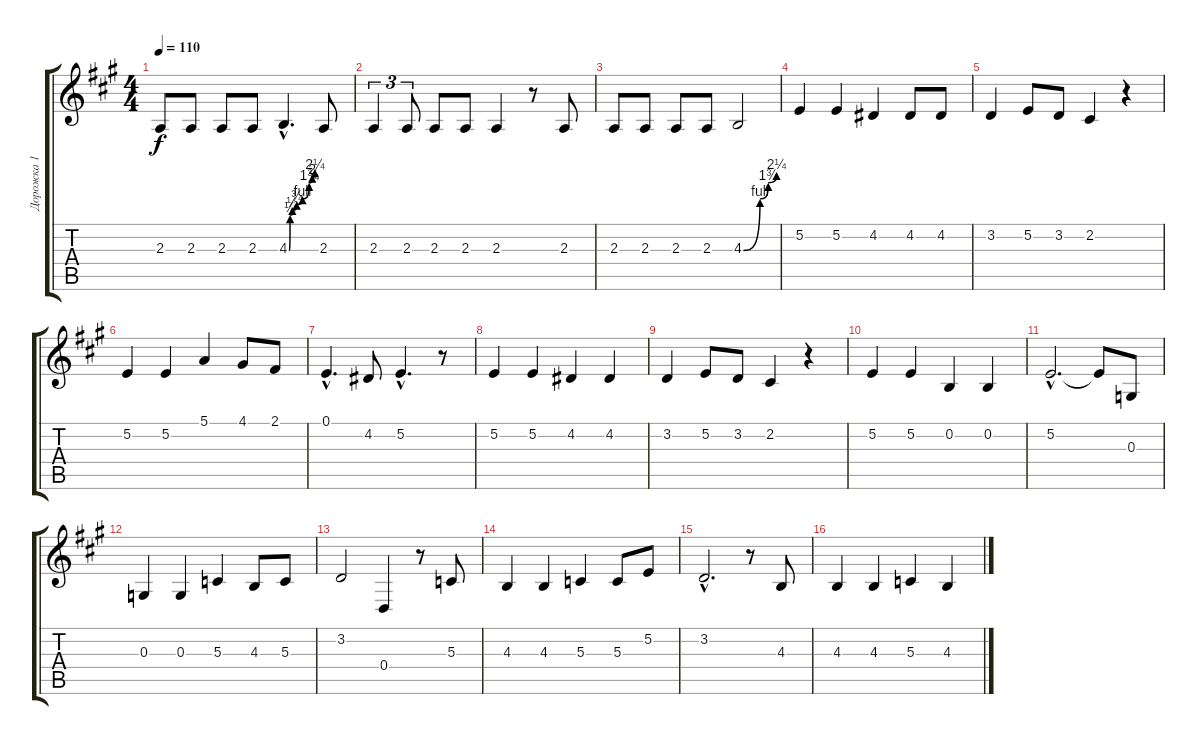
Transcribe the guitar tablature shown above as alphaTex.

\track ("Дорожка 1" "Дорожка 1") {instrument viola}
\staff {score tabs}
\tuning (E4 B3 G3 D3 A2 E2) {hide}
\ts (4 4)
\tempo 110
\clef g2
\ks a
2.3.8{dy f} 2.3.8 2.3.8 2.3.8 4.3{be (custom 0 0 2 1 5 1 7 2 17 3 30 4 45 7 47 7 52 8 54 8 58 9 60 9) hac}.4{d} 2.3.8 |
2.3.4{tu (3 2)} 2.3.8{tu (3 2)} 2.3.8 2.3.8 2.3.4 r.8 2.3.8 |
2.3.8 2.3.8 2.3.8 2.3.8 4.3{be (custom 0 0 30 4 45 7 60 9)}.2 |
5.2.4 5.2.4 4.2.4 4.2.8 4.2.8 |
3.2.4 5.2.8 3.2.8 2.2.4 r.4 |
5.2.4 5.2.4 5.1.4 4.1.8 2.1.8 |
0.1{hac}.4{d} 4.2.8 5.2{hac}.4{d} r.8 |
5.2.4 5.2.4 4.2.4 4.2.4 |
3.2.4 5.2.8 3.2.8 2.2.4 r.4 |
5.2.4 5.2.4 0.2.4 0.2.4 |
5.2{hac}.2{d} 5.2{t}.8 0.3.8 |
0.3.4 0.3.4 5.3.4 4.3.8 5.3.8 |
3.2.2 0.4.4 r.8 5.3.8 |
4.3.4 4.3.4 5.3.4 5.3.8 5.2.8 |
3.2{hac}.2{d} r.8 4.3.8 |
4.3.4 4.3.4 5.3.4 4.3.4
